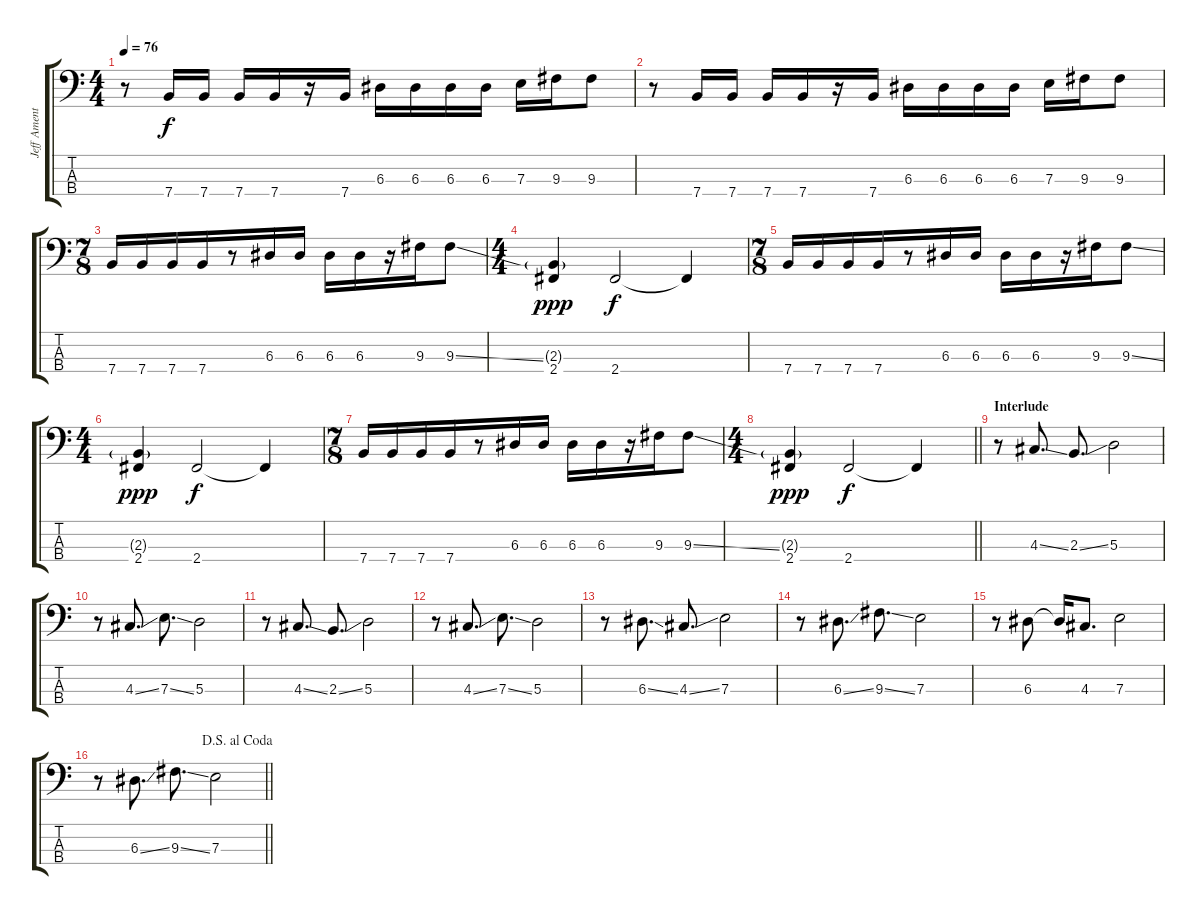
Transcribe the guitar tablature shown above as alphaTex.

\track ("Jeff Ament" "Jeff Ament") {instrument electricbassfinger}
\staff {score tabs}
\tuning (G2 D2 A1 E1) {hide}
\ts (4 4)
\tempo 76
\clef f4
\ks c
r.8{dy f} 7.4.16 7.4.16 7.4.16 7.4.16 r.16 7.4.16 6.3.16 6.3.16 6.3.16 6.3.16 7.3.16 9.3.16 9.3.8 |
r.8 7.4.16 7.4.16 7.4.16 7.4.16 r.16 7.4.16 6.3.16 6.3.16 6.3.16 6.3.16 7.3.16 9.3.16 9.3.8 |
\ts (7 8)
7.4.16 7.4.16 7.4.16 7.4.16 r.8 6.3.16 6.3.16 6.3.16 6.3.16 r.16 9.3.16 9.3{ss}.8 |
\ts (4 4)
(2.3{g} 2.4).4{dy ppp} 2.4.2{dy f} 2.4{t}.4 |
\ts (7 8)
7.4.16 7.4.16 7.4.16 7.4.16 r.8 6.3.16 6.3.16 6.3.16 6.3.16 r.16 9.3.16 9.3{ss}.8 |
\ts (4 4)
(2.3{g} 2.4).4{dy ppp} 2.4.2{dy f} 2.4{t}.4 |
\ts (7 8)
7.4.16 7.4.16 7.4.16 7.4.16 r.8 6.3.16 6.3.16 6.3.16 6.3.16 r.16 9.3.16 9.3{ss}.8 |
\ts (4 4)
\barLineRight lightlight
(2.3{g} 2.4).4{dy ppp} 2.4.2{dy f} 2.4{t}.4 |
\section ("" "Interlude")
r.8 4.3{ss}.8{d} 2.3{ss}.8{d} 5.3.2 |
r.8 4.3{ss}.8{d} 7.3{ss}.8{d} 5.3.2 |
r.8 4.3{ss}.8{d} 2.3{ss}.8{d} 5.3.2 |
r.8 4.3{ss}.8{d} 7.3{ss}.8{d} 5.3.2 |
r.8 6.3{ss}.8{d} 4.3{ss}.8{d} 7.3.2 |
r.8 6.3{ss}.8{d} 9.3{ss}.8{d} 7.3.2 |
r.8 6.3.8 6.3{t}.16 4.3.8{d} 7.3.2 |
\jump dalsegnoalcoda
\barLineRight lightlight
r.8 6.3{ss}.8{d} 9.3{ss}.8{d} 7.3.2
